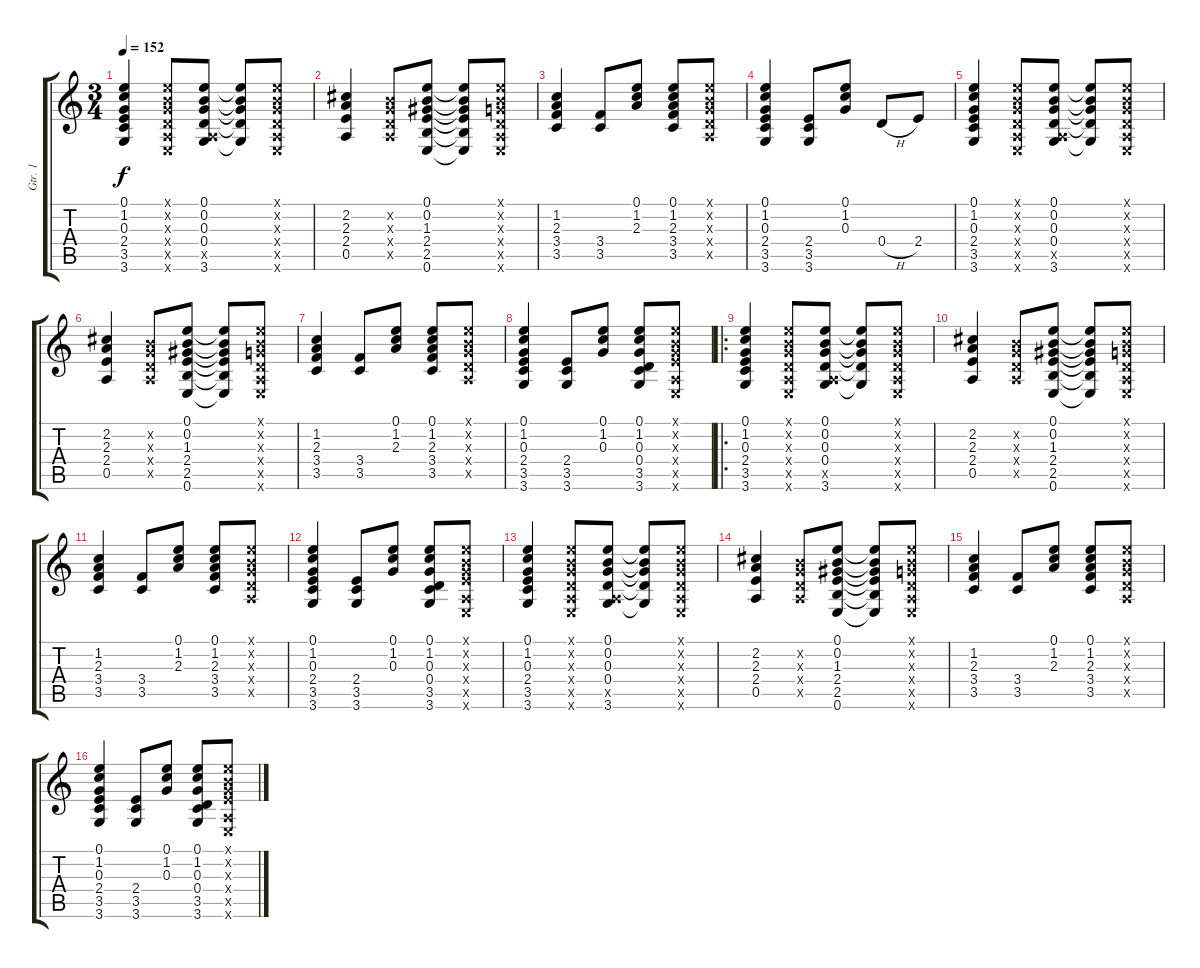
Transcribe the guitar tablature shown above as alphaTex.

\track ("Gtr. 1" "Gtr. 1") {instrument acousticguitarsteel}
\staff {score tabs}
\tuning (E4 B3 G3 D3 A2 E2) {hide}
\ts (3 4)
\tempo 152
\clef g2
\ks c
(0.1 1.2 0.3 2.4 3.5 3.6).4{dy f instrument acousticguitarsteel} (0.1{x} 0.2{x} 0.3{x} 0.4{x} 0.5{x} 0.6{x}).8 (0.1 0.2 0.3 0.4 0.5{x} 3.6).8 (0.1{t} 0.2{t} 0.3{t} 0.4{t} 3.6{t}).8 (0.1{x} 0.2{x} 0.3{x} 0.4{x} 0.5{x} 0.6{x}).8 |
(2.2 2.3 2.4 0.5).4 (0.2{x} 0.3{x} 0.4{x} 0.5{x}).8 (0.1 0.2 1.3 2.4 2.5 0.6).8 (0.1{t} 0.2{t} 1.3{t} 2.4{t} 2.5{t} 0.6{t}).8 (0.1{x} 0.2{x} 0.3{x} 0.4{x} 0.5{x} 0.6{x}).8 |
(1.2 2.3 3.4 3.5).4 (3.4 3.5).8 (0.1 1.2 2.3).8 (0.1 1.2 2.3 3.4 3.5).8 (0.1{x} 0.2{x} 0.3{x} 0.4{x} 0.5{x}).8 |
(0.1 1.2 0.3 2.4 3.5 3.6).4 (2.4 3.5 3.6).8 (0.1 1.2 0.3).8 0.4{h}.8 2.4.8 |
(0.1 1.2 0.3 2.4 3.5 3.6).4 (0.1{x} 0.2{x} 0.3{x} 0.4{x} 0.5{x} 0.6{x}).8 (0.1 0.2 0.3 0.4 0.5{x} 3.6).8 (0.1{t} 0.2{t} 0.3{t} 0.4{t} 3.6{t}).8 (0.1{x} 0.2{x} 0.3{x} 0.4{x} 0.5{x} 0.6{x}).8 |
(2.2 2.3 2.4 0.5).4 (0.2{x} 0.3{x} 0.4{x} 0.5{x}).8 (0.1 0.2 1.3 2.4 2.5 0.6).8 (0.1{t} 0.2{t} 1.3{t} 2.4{t} 2.5{t} 0.6{t}).8 (0.1{x} 0.2{x} 0.3{x} 0.4{x} 0.5{x} 0.6{x}).8 |
(1.2 2.3 3.4 3.5).4 (3.4 3.5).8 (0.1 1.2 2.3).8 (0.1 1.2 2.3 3.4 3.5).8 (0.1{x} 0.2{x} 0.3{x} 0.4{x} 0.5{x}).8 |
(0.1 1.2 0.3 2.4 3.5 3.6).4 (2.4 3.5 3.6).8 (0.1 1.2 0.3).8 (0.1 1.2 0.3 0.4 3.5 3.6).8 (0.1{x} 0.2{x} 0.3{x} 2.4{x} 0.5{x} 0.6{x}).8 |
\ro
(0.1 1.2 0.3 2.4 3.5 3.6).4 (0.1{x} 0.2{x} 0.3{x} 0.4{x} 0.5{x} 0.6{x}).8 (0.1 0.2 0.3 0.4 0.5{x} 3.6).8 (0.1{t} 0.2{t} 0.3{t} 0.4{t} 3.6{t}).8 (0.1{x} 0.2{x} 0.3{x} 0.4{x} 0.5{x} 0.6{x}).8 |
(2.2 2.3 2.4 0.5).4 (0.2{x} 0.3{x} 0.4{x} 0.5{x}).8 (0.1 0.2 1.3 2.4 2.5 0.6).8 (0.1{t} 0.2{t} 1.3{t} 2.4{t} 2.5{t} 0.6{t}).8 (0.1{x} 0.2{x} 0.3{x} 0.4{x} 0.5{x} 0.6{x}).8 |
(1.2 2.3 3.4 3.5).4 (3.4 3.5).8 (0.1 1.2 2.3).8 (0.1 1.2 2.3 3.4 3.5).8 (0.1{x} 0.2{x} 0.3{x} 0.4{x} 0.5{x}).8 |
(0.1 1.2 0.3 2.4 3.5 3.6).4 (2.4 3.5 3.6).8 (0.1 1.2 0.3).8 (0.1 1.2 0.3 0.4 3.5 3.6).8 (0.1{x} 0.2{x} 0.3{x} 2.4{x} 0.5{x} 0.6{x}).8 |
(0.1 1.2 0.3 2.4 3.5 3.6).4 (0.1{x} 0.2{x} 0.3{x} 0.4{x} 0.5{x} 0.6{x}).8 (0.1 0.2 0.3 0.4 0.5{x} 3.6).8 (0.1{t} 0.2{t} 0.3{t} 0.4{t} 3.6{t}).8 (0.1{x} 0.2{x} 0.3{x} 0.4{x} 0.5{x} 0.6{x}).8 |
(2.2 2.3 2.4 0.5).4 (0.2{x} 0.3{x} 0.4{x} 0.5{x}).8 (0.1 0.2 1.3 2.4 2.5 0.6).8 (0.1{t} 0.2{t} 1.3{t} 2.4{t} 2.5{t} 0.6{t}).8 (0.1{x} 0.2{x} 0.3{x} 0.4{x} 0.5{x} 0.6{x}).8 |
(1.2 2.3 3.4 3.5).4 (3.4 3.5).8 (0.1 1.2 2.3).8 (0.1 1.2 2.3 3.4 3.5).8 (0.1{x} 0.2{x} 0.3{x} 0.4{x} 0.5{x}).8 |
(0.1 1.2 0.3 2.4 3.5 3.6).4 (2.4 3.5 3.6).8 (0.1 1.2 0.3).8 (0.1 1.2 0.3 0.4 3.5 3.6).8 (0.1{x} 0.2{x} 0.3{x} 2.4{x} 0.5{x} 0.6{x}).8
